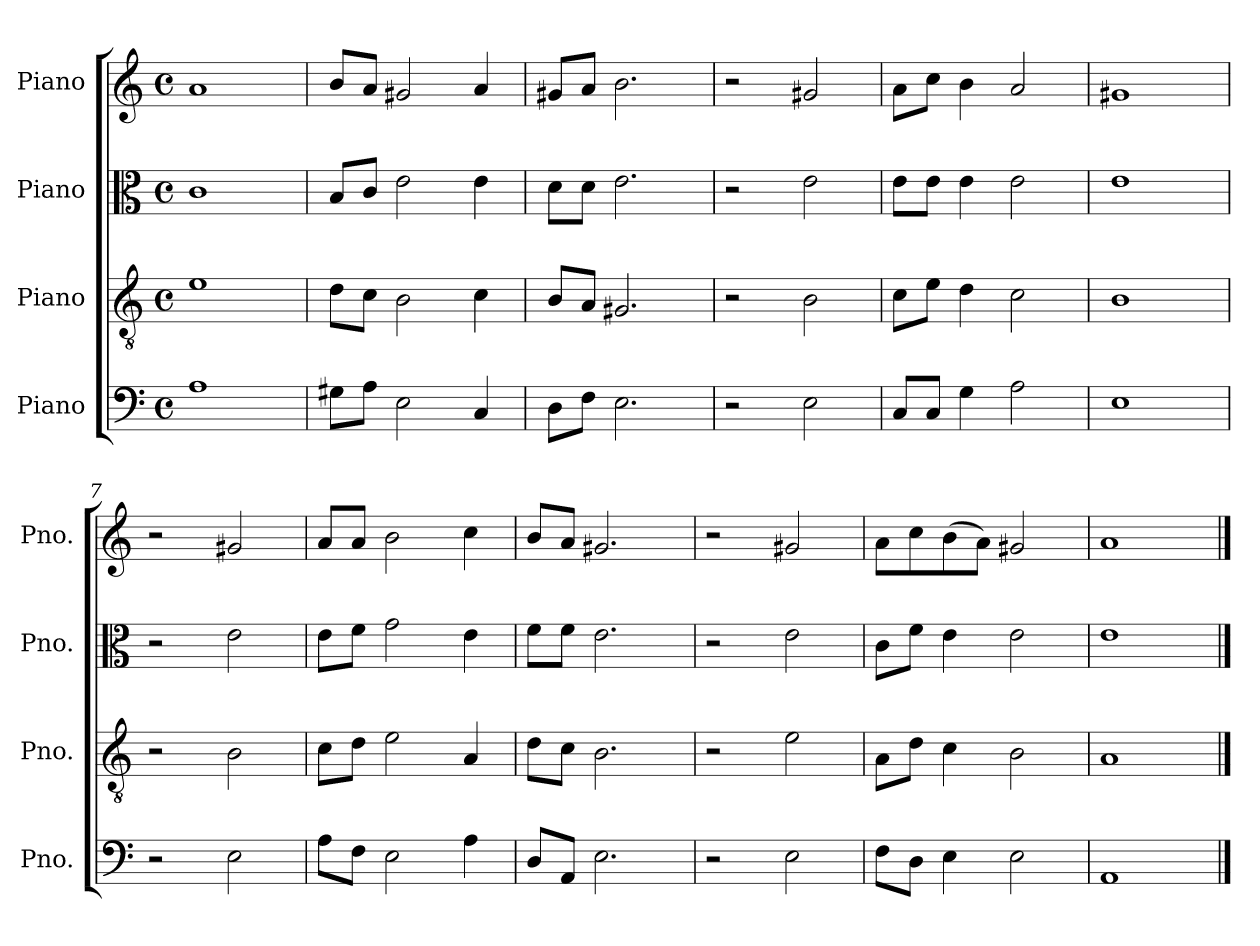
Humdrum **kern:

**kern	**kern	**kern	**kern
*part4	*part3	*part2	*part1
*staff4	*staff3	*staff2	*staff1
*I"Piano	*I"Piano	*I"Piano	*I"Piano
*I'Pno.	*I'Pno.	*I'Pno.	*I'Pno.
*clefF4	*clefGv2	*clefC3	*clefG2
*k[]	*k[]	*k[]	*k[]
*M4/4	*M4/4	*M4/4	*M4/4
*met(c)	*met(c)	*met(c)	*met(c)
=1	=1	=1	=1
1A	1e	1c	1a
=2	=2	=2	=2
8G#X\L	8d\L	8B/L	8b/L
8A\J	8c\J	8c/J	8a/J
2E\	2B\	2e\	2g#X/
4C/	4c\	4e\	4a/
=3	=3	=3	=3
8D\L	8B/L	8d\L	8g#X/L
8F\J	8A/J	8d\J	8a/J
2.E\	2.G#X/	2.e\	2.b\
=4	=4	=4	=4
2r	2r	2r	2r
2E\	2B\	2e\	2g#X/
=5	=5	=5	=5
8C/L	8c\L	8e\L	8a\L
8C/J	8e\J	8e\J	8cc\J
4G\	4d\	4e\	4b\
2A\	2c\	2e\	2a/
=6	=6	=6	=6
1E	1B	1e	1g#X
=7	=7	=7	=7
2r	2r	2r	2r
2E\	2B\	2e\	2g#X/
=8	=8	=8	=8
8A\L	8c\L	8e\L	8a/L
8F\J	8d\J	8f\J	8a/J
2E\	2e\	2g\	2b\
4A\	4A/	4e\	4cc\
=9	=9	=9	=9
8D/L	8d\L	8f\L	8b/L
8AA/J	8c\J	8f\J	8a/J
2.E\	2.B\	2.e\	2.g#X/
!!LO:LB:g=z
=10	=10	=10	=10
2r	2r	2r	2r
2E\	2e\	2e\	2g#X/
=11	=11	=11	=11
8F\L	8A\L	8c\L	8a\L
8D\J	8d\J	8f\J	8cc\
4E\	4c\	4e\	(>8b\
.	.	.	8a\J)
2E\	2B\	2e\	2g#X/
=12	=12	=12	=12
1AA	1A	1e	1a
==	==	==	==
*-	*-	*-	*-
